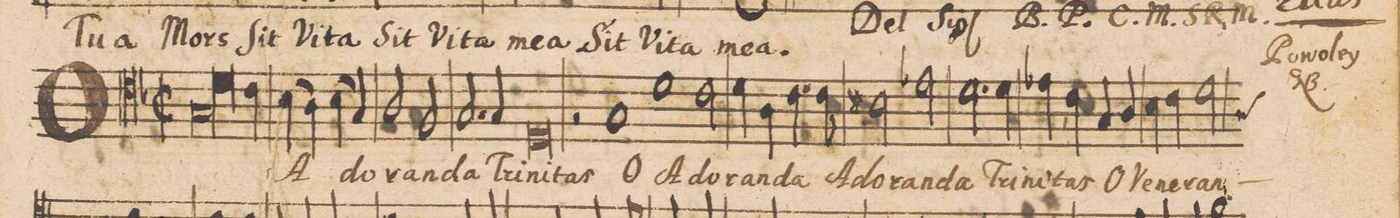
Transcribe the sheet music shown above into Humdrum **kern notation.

**kern	**text
*I"[Alto]	*
*clefC4	*
*k[b-]	*
*met(C|)	*
*M2/1	*
*lig	*
1G/	O
*col	*
2.d\	.
*Xlig	*
4c\	.
*Xcol	*
=2-	=2-
(4B-\	A-
4A\)	.
(4B-\	-do-
4G/)	.
2A/	-ran-
2F/	-da
=3-	=3-
2.G/	Tri-
4G/	-ni-
0D/	-tas
=4-	=4-
2r	.
1G/	O
=5-	=5-
1d\	A-
*2\right	*
2c\	-do-
=6-	=6-
4d\	-ran-
4A\	-da
4.c\	A-
8c\	-do-
2Bn\	-ran-
2e-X\	-da
=7-	=7-
2.d\	Tri-
4d\	-ni-
4e-X\	-tas
4c\	O
4G/	Ve-
4A/	.
=8-	=8-
4B-\	-ne-
4c\	.
*custos:A	*
2d\	-ran-
*-	*-
